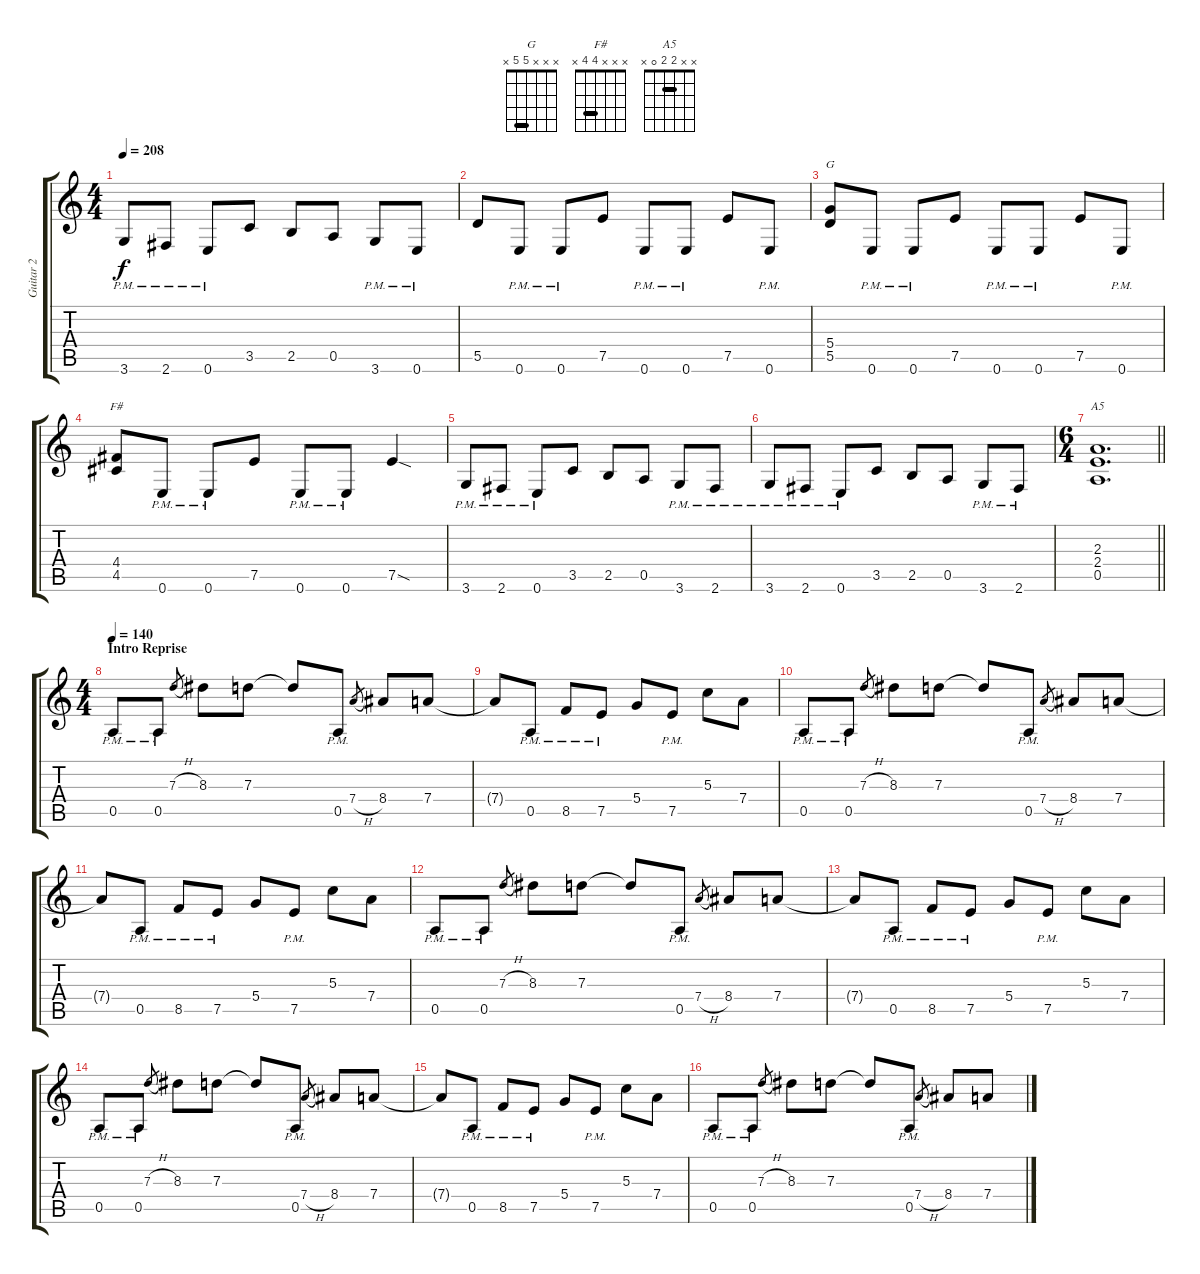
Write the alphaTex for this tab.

\track ("Guitar 2" "Guitar 2") {instrument distortionguitar}
\staff {score tabs}
\tuning (E4 B3 G3 D3 A2 E2) {hide}
\chord ("G" x x x 5 5 x) {barre 5}
\chord ("F#" x x x 4 4 x) {barre 4}
\chord ("A5" x x 2 2 0 x) {barre 2}
\ts (4 4)
\tempo 208
\clef g2
\ks c
3.6{pm}.8{dy f} 2.6{pm}.8 0.6{pm}.8 3.5.8 2.5.8 0.5.8 3.6{pm}.8 0.6{pm}.8 |
5.5.8 0.6{pm}.8 0.6{pm}.8 7.5.8 0.6{pm}.8 0.6{pm}.8 7.5.8 0.6{pm}.8 |
(5.4 5.5).8{ch "G"} 0.6{pm}.8 0.6{pm}.8 7.5.8 0.6{pm}.8 0.6{pm}.8 7.5.8 0.6{pm}.8 |
(4.4 4.5).8{ch "F#"} 0.6{pm}.8 0.6{pm}.8 7.5.8 0.6{pm}.8 0.6{pm}.8 7.5{sod}.4 |
3.6{pm}.8 2.6{pm}.8 0.6{pm}.8 3.5.8 2.5.8 0.5.8 3.6{pm}.8 2.6{pm}.8 |
3.6{pm}.8 2.6{pm}.8 0.6{pm}.8 3.5.8 2.5.8 0.5.8 3.6{pm}.8 2.6{pm}.8 |
\ts (6 4)
\barLineRight lightlight
(2.3 2.4 0.5).1{d ch "A5"} |
\ts (4 4)
\section ("" "Intro Reprise")
\tempo 140
0.5{pm}.8 0.5{pm}.8 7.3{h}.8{gr beam split} 8.3.8 7.3.8{beam split} 7.3{t}.8 0.5{pm}.8 7.4{h}.8{gr} 8.4.8 7.4.8 |
7.4{t}.8 0.5{pm}.8{beam split} 8.5{pm}.8 7.5{pm}.8{beam split} 5.4.8 7.5{pm}.8 5.3.8 7.4.8 |
0.5{pm}.8 0.5{pm}.8 7.3{h}.8{gr beam split} 8.3.8 7.3.8{beam split} 7.3{t}.8 0.5{pm}.8 7.4{h}.8{gr} 8.4.8 7.4.8 |
7.4{t}.8 0.5{pm}.8{beam split} 8.5{pm}.8 7.5{pm}.8{beam split} 5.4.8 7.5{pm}.8 5.3.8 7.4.8 |
0.5{pm}.8 0.5{pm}.8 7.3{h}.8{gr beam split} 8.3.8 7.3.8{beam split} 7.3{t}.8 0.5{pm}.8 7.4{h}.8{gr} 8.4.8 7.4.8 |
7.4{t}.8 0.5{pm}.8{beam split} 8.5{pm}.8 7.5{pm}.8{beam split} 5.4.8 7.5{pm}.8 5.3.8 7.4.8 |
0.5{pm}.8 0.5{pm}.8 7.3{h}.8{gr beam split} 8.3.8 7.3.8{beam split} 7.3{t}.8 0.5{pm}.8 7.4{h}.8{gr} 8.4.8 7.4.8 |
7.4{t}.8 0.5{pm}.8{beam split} 8.5{pm}.8 7.5{pm}.8{beam split} 5.4.8 7.5{pm}.8 5.3.8 7.4.8 |
0.5{pm}.8 0.5{pm}.8 7.3{h}.8{gr beam split} 8.3.8 7.3.8{beam split} 7.3{t}.8 0.5{pm}.8 7.4{h}.8{gr} 8.4.8 7.4.8
